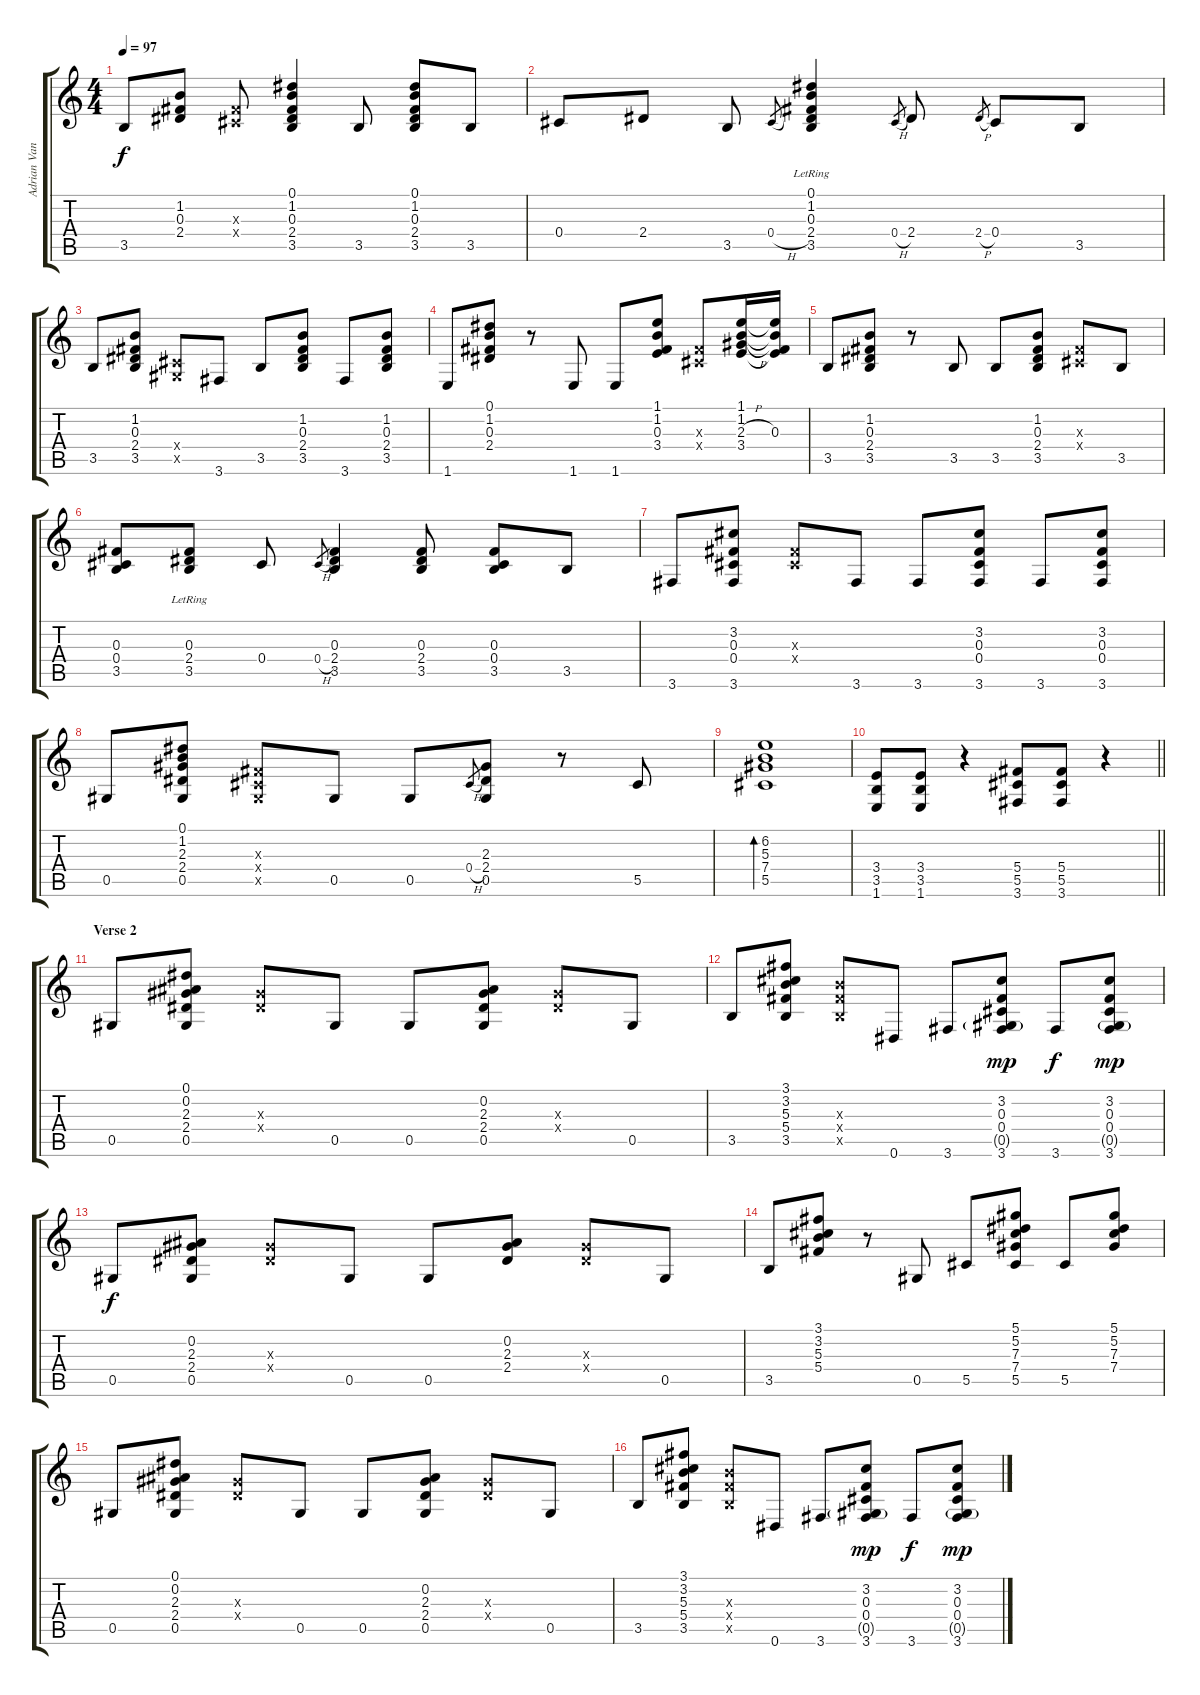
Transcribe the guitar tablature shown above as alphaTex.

\track ("Adrian Vandenberg" "Adrian Van") {instrument acousticguitarsteel}
\staff {score tabs}
\tuning (Eb4 Bb3 Gb3 Db3 Ab2 Eb2) {hide}
\ts (4 4)
\tempo 97
\clef g2
\ks c
3.5.8{dy f} (1.2 0.3 2.4).8 (0.3{x} 0.4{x}).8 (0.1 1.2 0.3 2.4 3.5).4 3.5.8 (0.1 1.2 0.3 2.4 3.5).8 3.5.8 |
0.4.8 2.4.8 3.5.8 0.4{h}.8{gr} (0.1 1.2{lr} 0.3{lr} 2.4 3.5{lr}).4 0.4{h}.8{gr} 2.4.8 2.4{h}.8{gr} 0.4.8 3.5.8 |
3.5.8 (1.2 0.3 2.4 3.5).8 (0.4{x} 0.5{x}).8 3.6.8 3.5.8 (1.2 0.3 2.4 3.5).8 3.6.8 (1.2 0.3 2.4 3.5).8 |
1.6.8 (0.1 1.2 0.3 2.4).8 r.8 1.6.8 1.6.8 (1.1 1.2 0.3 3.4).8 (0.3{x} 0.4{x}).8 (1.1 1.2 2.3{h} 3.4).16 (1.1{t} 1.2{t} 0.3 3.4{t}).16 |
3.5.8 (1.2 0.3 2.4 3.5).8 r.8 3.5.8 3.5.8 (1.2 0.3 2.4 3.5).8 (0.3{x} 0.4{x}).8 3.5.8 |
(0.3 0.4 3.5).8 (0.3{lr} 2.4{lr} 3.5{lr}).8 0.4.8 0.4{h}.8{gr} (0.3 2.4 3.5).4 (0.3 2.4 3.5).8 (0.3 0.4 3.5).8 3.5.8 |
3.6.8 (3.2 0.3 0.4 3.6).8 (0.3{x} 0.4{x}).8 3.6.8 3.6.8 (3.2 0.3 0.4 3.6).8 3.6.8 (3.2 0.3 0.4 3.6).8 |
0.5.8 (0.1 1.2 2.3 2.4 0.5).8 (0.3{x} 0.4{x} 0.5{x}).8 0.5.8 0.5.8 0.4{h}.8{gr} (2.3 2.4 0.5).8 r.8 5.5.8 |
(6.2 5.3 7.4 5.5).1{bd 120} |
\barLineRight lightlight
(3.4 3.5 1.6).8 (3.4 3.5 1.6).8 r.4 (5.4 5.5 3.6).8 (5.4 5.5 3.6).8 r.4 |
\section ("" "Verse 2")
0.5.8 (0.1 0.2 2.3 2.4 0.5).8 (2.3{x} 2.4{x}).8 0.5.8 0.5.8 (0.2 2.3 2.4 0.5).8 (2.3{x} 2.4{x}).8 0.5.8 |
3.5.8 (3.1 3.2 5.3 5.4 3.5).8 (5.3{x} 5.4{x} 3.5{x}).8 0.6.8 3.6.8 (3.2 0.3 0.4 0.5{g} 3.6).8{dy mp} 3.6.8{dy f} (3.2 0.3 0.4 0.5{g} 3.6).8{dy mp} |
0.5.8{dy f} (0.2 2.3 2.4 0.5).8 (2.3{x} 2.4{x}).8 0.5.8 0.5.8 (0.2 2.3 2.4).8 (2.3{x} 2.4{x}).8 0.5.8 |
3.5.8 (3.1 3.2 5.3 5.4).8 r.8 0.5.8 5.5.8 (5.1 5.2 7.3 7.4 5.5).8 5.5.8 (5.1 5.2 7.3 7.4).8 |
0.5.8 (0.1 0.2 2.3 2.4 0.5).8 (2.3{x} 2.4{x}).8 0.5.8 0.5.8 (0.2 2.3 2.4 0.5).8 (2.3{x} 2.4{x}).8 0.5.8 |
3.5.8 (3.1 3.2 5.3 5.4 3.5).8 (5.3{x} 5.4{x} 3.5{x}).8 0.6.8 3.6.8 (3.2 0.3 0.4 0.5{g} 3.6).8{dy mp} 3.6.8{dy f} (3.2 0.3 0.4 0.5{g} 3.6).8{dy mp}
